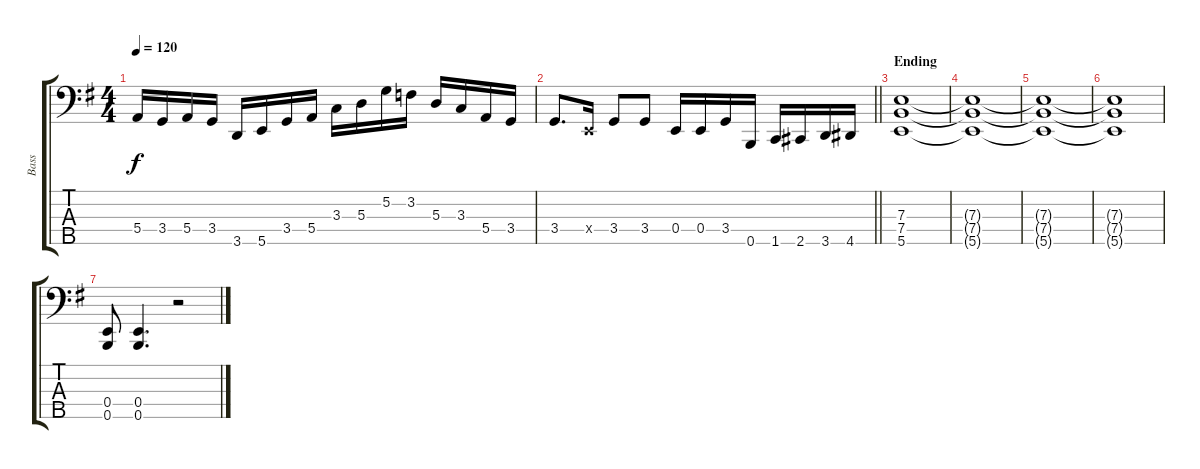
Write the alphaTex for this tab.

\track ("Bass" "Bass") {instrument slapbass1}
\staff {score tabs}
\tuning (G2 D2 A1 E1 B0) {hide}
\ts (4 4)
\tempo 120
\clef f4
\ks eminor
5.4.16{dy f} 3.4.16 5.4.16 3.4.16 3.5.16 5.5.16 3.4.16 5.4.16 3.3.16 5.3.16 5.2.16 3.2.16 5.3.16 3.3.16 5.4.16 3.4.16 |
\barLineRight lightlight
3.4.8{d} 0.4{x}.16 3.4.8 3.4.8 0.4.16 0.4.16 3.4.16 0.5.16 1.5.16 2.5.16 3.5.16 4.5.16 |
\section ("" "Ending")
(7.3 7.4 5.5).1 |
(7.3{t} 7.4{t} 5.5{t}).1 |
(7.3{t} 7.4{t} 5.5{t}).1 |
(7.3{t} 7.4{t} 5.5{t}).1 |
(0.4 0.5).8 (0.4 0.5).4{d} r.2
